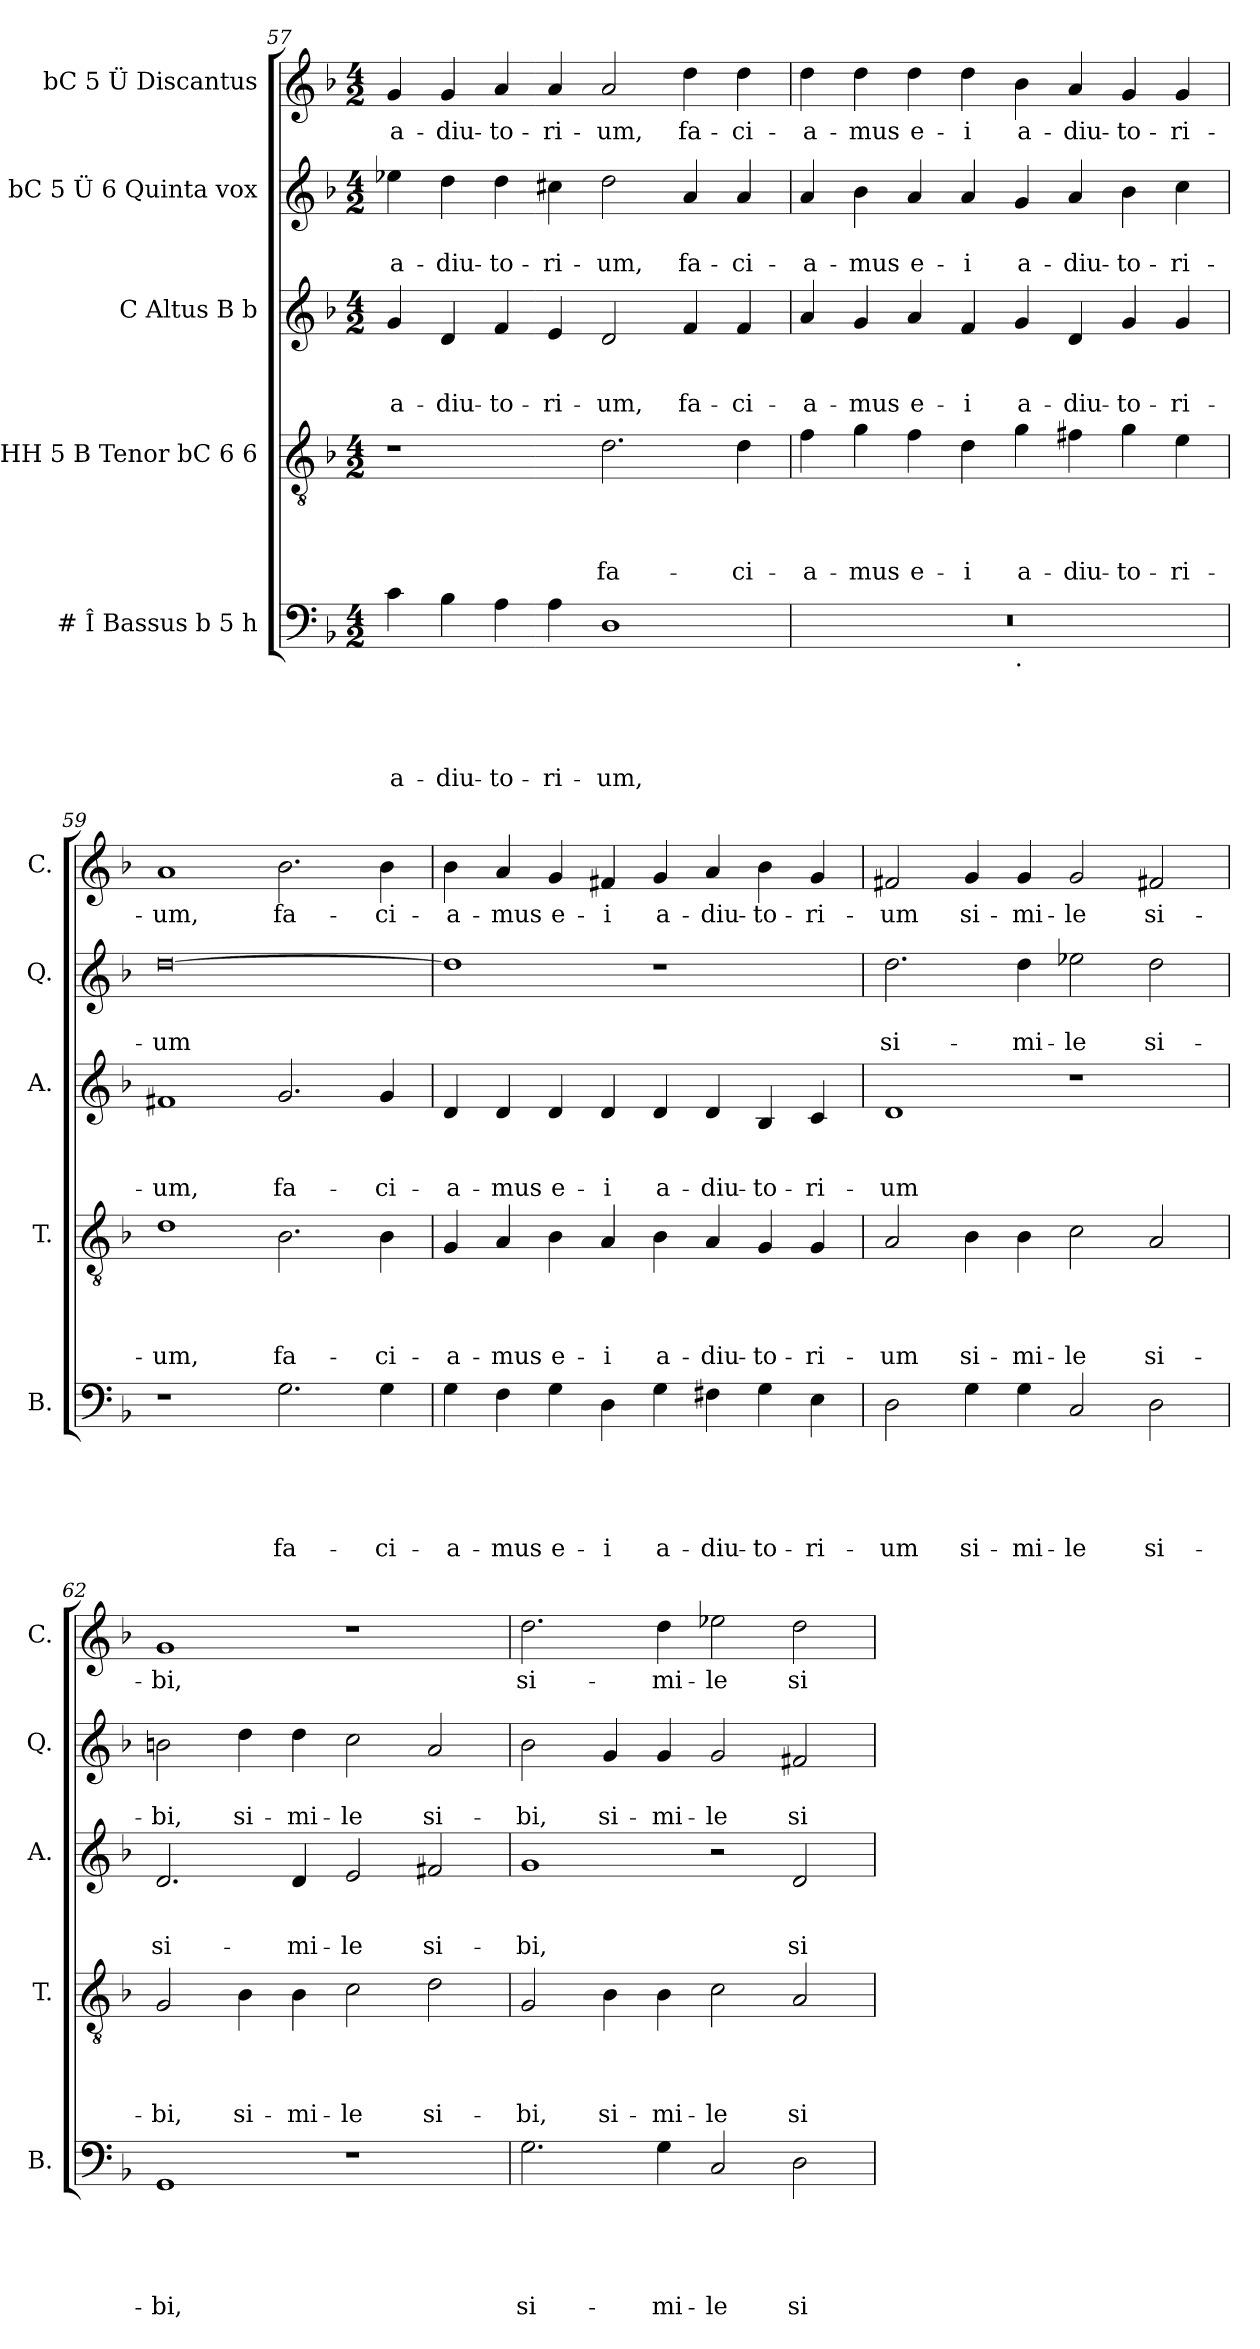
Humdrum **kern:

**kern	**text	**text	**text	**text	**text	**kern	**text	**text	**text	**text	**kern	**text	**text	**text	**kern	**text	**text	**kern	**text
*part5	*part5	*part5	*part5	*part5	*part5	*part4	*part4	*part4	*part4	*part4	*part3	*part3	*part3	*part3	*part2	*part2	*part2	*part1	*part1
*staff5	*staff5	*staff5	*staff5	*staff5	*staff5	*staff4	*staff4	*staff4	*staff4	*staff4	*staff3	*staff3	*staff3	*staff3	*staff2	*staff2	*staff2	*staff1	*staff1
*I"# Î Bassus b 5 h	*	*	*	*	*	*I"ú.HH 5 B Tenor bC 6 6	*	*	*	*	*I"C Altus B b	*	*	*	*I"bC 5 Ü 6 Quinta vox	*	*	*I"bC 5 Ü Discantus	*
*I'B.	*	*	*	*	*	*I'T.	*	*	*	*	*I'A.	*	*	*	*I'Q.	*	*	*I'C.	*
*clefF4	*	*	*	*	*	*clefGv2	*	*	*	*	*clefG2	*	*	*	*clefG2	*	*	*clefG2	*
*k[b-]	*	*	*	*	*	*k[b-]	*	*	*	*	*k[b-]	*	*	*	*k[b-]	*	*	*k[b-]	*
*F:	*	*	*	*	*	*F:	*	*	*	*	*F:	*	*	*	*F:	*	*	*F:	*
*M4/2	*	*	*	*	*	*M4/2	*	*	*	*	*M4/2	*	*	*	*M4/2	*	*	*M4/2	*
=57	=57	=57	=57	=57	=57	=57	=57	=57	=57	=57	=57	=57	=57	=57	=57	=57	=57	=57	=57
!	!	!	!	!	!LO:LY:b	!	!	!	!	!	!	!	!	!LO:LY:b	!	!	!LO:LY:b	!	!LO:LY:b
4c\	.	.	.	.	a-	1r	.	.	.	.	4g/	.	.	a-	4ee-X\	.	a-	4g/	a-
!	!	!	!	!	!LO:LY:b	!	!	!	!	!	!	!	!	!LO:LY:b	!	!	!LO:LY:b	!	!LO:LY:b
4B-\	.	.	.	.	-diu-	.	.	.	.	.	4d/	.	.	-diu-	4dd\	.	-diu-	4g/	-diu-
!	!	!	!	!	!LO:LY:b	!	!	!	!	!	!	!	!	!LO:LY:b	!	!	!LO:LY:b	!	!LO:LY:b
4A\	.	.	.	.	-to-	.	.	.	.	.	4f/	.	.	-to-	4dd\	.	-to-	4a/	-to-
!	!	!	!	!	!LO:LY:b	!	!	!	!	!	!	!	!	!LO:LY:b	!	!	!LO:LY:b	!	!LO:LY:b
4A\	.	.	.	.	-ri-	.	.	.	.	.	4e/	.	.	-ri-	4cc#X\	.	-ri-	4a/	-ri-
!	!	!	!	!	!LO:LY:b	!	!	!	!	!LO:LY:b	!	!	!	!LO:LY:b	!	!	!LO:LY:b	!	!LO:LY:b
1D	.	.	.	.	-um,	2.d\	.	.	.	fa-	2d/	.	.	-um,	2dd\	.	-um,	2a/	-um,
!	!	!	!	!	!	!	!	!	!	!	!	!	!	!LO:LY:b	!	!	!LO:LY:b	!	!LO:LY:b
.	.	.	.	.	.	.	.	.	.	.	4f/	.	.	fa-	4a/	.	fa-	4dd\	fa-
!	!	!	!	!	!	!	!	!	!	!LO:LY:b	!	!	!	!LO:LY:b	!	!	!LO:LY:b	!	!LO:LY:b
.	.	.	.	.	.	4d\	.	.	.	-ci-	4f/	.	.	-ci-	4a/	.	-ci-	4dd\	-ci-
=58	=58	=58	=58	=58	=58	=58	=58	=58	=58	=58	=58	=58	=58	=58	=58	=58	=58	=58	=58
!	!	!	!	!	!	!	!	!	!	!LO:LY:b	!	!	!	!LO:LY:b	!	!	!LO:LY:b	!	!LO:LY:b
*^	*	*	*	*	*	*	*	*	*	*	*	*	*	*	*	*	*	*	*
0r	1ryy	.	.	.	.	.	4f\	.	.	.	-a-	4a/	.	.	-a-	4a/	.	-a-	4dd\	-a-
!	!	!	!	!	!	!	!	!	!	!	!LO:LY:b	!	!	!	!LO:LY:b	!	!	!LO:LY:b	!	!LO:LY:b
.	.	.	.	.	.	.	4g\	.	.	.	-mus	4g/	.	.	-mus	4b-\	.	-mus	4dd\	-mus
!	!	!	!	!	!	!	!	!	!	!	!LO:LY:b	!	!	!	!LO:LY:b	!	!	!LO:LY:b	!	!LO:LY:b
.	.	.	.	.	.	.	4f\	.	.	.	e-	4a/	.	.	e-	4a/	.	e-	4dd\	e-
!	!	!	!	!	!	!	!	!	!	!	!LO:LY:b	!	!	!	!LO:LY:b	!	!	!LO:LY:b	!	!LO:LY:b
.	.	.	.	.	.	.	4d\	.	.	.	-i	4f/	.	.	-i	4a/	.	-i	4dd\	-i
!	!LO:TX:b:t=.	!	!	!	!	!	!	!	!	!	!	!	!	!	!	!	!	!	!	!
!	!	!	!	!	!	!	!	!	!	!	!LO:LY:b	!	!	!	!LO:LY:b	!	!	!LO:LY:b	!	!LO:LY:b
.	1ryy	.	.	.	.	.	4g\	.	.	.	a-	4g/	.	.	a-	4g/	.	a-	4b-\	a-
!	!	!	!	!	!	!	!	!	!	!	!LO:LY:b	!	!	!	!LO:LY:b	!	!	!LO:LY:b	!	!LO:LY:b
.	.	.	.	.	.	.	4f#X\	.	.	.	-diu-	4d/	.	.	-diu-	4a/	.	-diu-	4a/	-diu-
!	!	!	!	!	!	!	!	!	!	!	!LO:LY:b	!	!	!	!LO:LY:b	!	!	!LO:LY:b	!	!LO:LY:b
.	.	.	.	.	.	.	4g\	.	.	.	-to-	4g/	.	.	-to-	4b-\	.	-to-	4g/	-to-
!	!	!	!	!	!	!	!	!	!	!	!LO:LY:b	!	!	!	!LO:LY:b	!	!	!LO:LY:b	!	!LO:LY:b
.	.	.	.	.	.	.	4e\	.	.	.	-ri-	4g/	.	.	-ri-	4cc\	.	-ri-	4g/	-ri-
=59	=59	=59	=59	=59	=59	=59	=59	=59	=59	=59	=59	=59	=59	=59	=59	=59	=59	=59	=59	=59
!	!	!	!	!	!	!	!	!	!	!	!LO:LY:b	!	!	!	!LO:LY:b	!	!	!LO:LY:b	!	!LO:LY:b
*v	*v	*	*	*	*	*	*	*	*	*	*	*	*	*	*	*	*	*	*	*
1r	.	.	.	.	.	1d	.	.	.	-um,	1f#X	.	.	-um,	[>0dd	.	-um	1a	-um,
!	!	!	!	!	!LO:LY:b	!	!	!	!	!LO:LY:b	!	!	!	!LO:LY:b	!	!	!	!	!LO:LY:b
2.G\	.	.	.	.	fa-	2.B-\	.	.	.	fa-	2.g/	.	.	fa-	.	.	.	2.b-\	fa-
!	!	!	!	!	!LO:LY:b	!	!	!	!	!LO:LY:b	!	!	!	!LO:LY:b	!	!	!	!	!LO:LY:b
4G\	.	.	.	.	-ci-	4B-\	.	.	.	-ci-	4g/	.	.	-ci-	.	.	.	4b-\	-ci-
!!LO:PB:g=z
=60	=60	=60	=60	=60	=60	=60	=60	=60	=60	=60	=60	=60	=60	=60	=60	=60	=60	=60	=60
!	!	!	!	!	!LO:LY:b	!	!	!	!	!LO:LY:b	!	!	!	!LO:LY:b	!	!	!	!	!LO:LY:b
4G\	.	.	.	.	-a-	4G/	.	.	.	-a-	4d/	.	.	-a-	1dd]	.	.	4b-\	-a-
!	!	!	!	!	!LO:LY:b	!	!	!	!	!LO:LY:b	!	!	!	!LO:LY:b	!	!	!	!	!LO:LY:b
4F\	.	.	.	.	-mus	4A/	.	.	.	-mus	4d/	.	.	-mus	.	.	.	4a/	-mus
!	!	!	!	!	!LO:LY:b	!	!	!	!	!LO:LY:b	!	!	!	!LO:LY:b	!	!	!	!	!LO:LY:b
4G\	.	.	.	.	e-	4B-\	.	.	.	e-	4d/	.	.	e-	.	.	.	4g/	e-
!	!	!	!	!	!LO:LY:b	!	!	!	!	!LO:LY:b	!	!	!	!LO:LY:b	!	!	!	!	!LO:LY:b
4D\	.	.	.	.	-i	4A/	.	.	.	-i	4d/	.	.	-i	.	.	.	4f#X/	-i
!	!	!	!	!	!LO:LY:b	!	!	!	!	!LO:LY:b	!	!	!	!LO:LY:b	!	!	!	!	!LO:LY:b
4G\	.	.	.	.	a-	4B-\	.	.	.	a-	4d/	.	.	a-	1r	.	.	4g/	a-
!	!	!	!	!	!LO:LY:b	!	!	!	!	!LO:LY:b	!	!	!	!LO:LY:b	!	!	!	!	!LO:LY:b
4F#X\	.	.	.	.	-diu-	4A/	.	.	.	-diu-	4d/	.	.	-diu-	.	.	.	4a/	-diu-
!	!	!	!	!	!LO:LY:b	!	!	!	!	!LO:LY:b	!	!	!	!LO:LY:b	!	!	!	!	!LO:LY:b
4G\	.	.	.	.	-to-	4G/	.	.	.	-to-	4B-/	.	.	-to-	.	.	.	4b-\	-to-
!	!	!	!	!	!LO:LY:b	!	!	!	!	!LO:LY:b	!	!	!	!LO:LY:b	!	!	!	!	!LO:LY:b
4E\	.	.	.	.	-ri-	4G/	.	.	.	-ri-	4c/	.	.	-ri-	.	.	.	4g/	-ri-
=61	=61	=61	=61	=61	=61	=61	=61	=61	=61	=61	=61	=61	=61	=61	=61	=61	=61	=61	=61
!	!	!	!	!	!LO:LY:b	!	!	!	!	!LO:LY:b	!	!	!	!LO:LY:b	!	!	!LO:LY:b	!	!LO:LY:b
2D\	.	.	.	.	-um	2A/	.	.	.	-um	1d	.	.	-um	2.dd\	.	si-	2f#X/	-um
!	!	!	!	!	!LO:LY:b	!	!	!	!	!LO:LY:b	!	!	!	!	!	!	!	!	!LO:LY:b
4G\	.	.	.	.	si-	4B-\	.	.	.	si-	.	.	.	.	.	.	.	4g/	si-
!	!	!	!	!	!LO:LY:b	!	!	!	!	!LO:LY:b	!	!	!	!	!	!	!LO:LY:b	!	!LO:LY:b
4G\	.	.	.	.	-mi-	4B-\	.	.	.	-mi-	.	.	.	.	4dd\	.	-mi-	4g/	-mi-
!	!	!	!	!	!LO:LY:b	!	!	!	!	!LO:LY:b	!	!	!	!	!	!	!LO:LY:b	!	!LO:LY:b
2C/	.	.	.	.	-le	2c\	.	.	.	-le	1r	.	.	.	2ee-X\	.	-le	2g/	-le
!	!	!	!	!	!LO:LY:b	!	!	!	!	!LO:LY:b	!	!	!	!	!	!	!LO:LY:b	!	!LO:LY:b
2D\	.	.	.	.	si-	2A/	.	.	.	si-	.	.	.	.	2dd\	.	si-	2f#X/	si-
=62	=62	=62	=62	=62	=62	=62	=62	=62	=62	=62	=62	=62	=62	=62	=62	=62	=62	=62	=62
!	!	!	!	!	!LO:LY:b	!	!	!	!	!LO:LY:b	!	!	!	!LO:LY:b	!	!	!LO:LY:b	!	!LO:LY:b
1GG	.	.	.	.	-bi,	2G/	.	.	.	-bi,	2.d/	.	.	si-	2bn\	.	-bi,	1g	-bi,
!	!	!	!	!	!	!	!	!	!	!LO:LY:b	!	!	!	!	!	!	!LO:LY:b	!	!
.	.	.	.	.	.	4B-\	.	.	.	si-	.	.	.	.	4dd\	.	si-	.	.
!	!	!	!	!	!	!	!	!	!	!LO:LY:b	!	!	!	!LO:LY:b	!	!	!LO:LY:b	!	!
.	.	.	.	.	.	4B-\	.	.	.	-mi-	4d/	.	.	-mi-	4dd\	.	-mi-	.	.
!	!	!	!	!	!	!	!	!	!	!LO:LY:b	!	!	!	!LO:LY:b	!	!	!LO:LY:b	!	!
1r	.	.	.	.	.	2c\	.	.	.	-le	2e/	.	.	-le	2cc\	.	-le	1r	.
!	!	!	!	!	!	!	!	!	!	!LO:LY:b	!	!	!	!LO:LY:b	!	!	!LO:LY:b	!	!
.	.	.	.	.	.	2d\	.	.	.	si-	2f#X/	.	.	si-	2a/	.	si-	.	.
=63	=63	=63	=63	=63	=63	=63	=63	=63	=63	=63	=63	=63	=63	=63	=63	=63	=63	=63	=63
!	!	!	!	!	!LO:LY:b	!	!	!	!	!LO:LY:b	!	!	!	!LO:LY:b	!	!	!LO:LY:b	!	!LO:LY:b
2.G\	.	.	.	.	si-	2G/	.	.	.	-bi,	1g	.	.	-bi,	2b-\	.	-bi,	2.dd\	si-
!	!	!	!	!	!	!	!	!	!	!LO:LY:b	!	!	!	!	!	!	!LO:LY:b	!	!
.	.	.	.	.	.	4B-\	.	.	.	si-	.	.	.	.	4g/	.	si-	.	.
!	!	!	!	!	!LO:LY:b	!	!	!	!	!LO:LY:b	!	!	!	!	!	!	!LO:LY:b	!	!LO:LY:b
4G\	.	.	.	.	-mi-	4B-\	.	.	.	-mi-	.	.	.	.	4g/	.	-mi-	4dd\	-mi-
!	!	!	!	!	!LO:LY:b	!	!	!	!	!LO:LY:b	!	!	!	!	!	!	!LO:LY:b	!	!LO:LY:b
2C/	.	.	.	.	-le	2c\	.	.	.	-le	2r	.	.	.	2g/	.	-le	2ee-X\	-le
!	!	!	!	!	!LO:LY:b	!	!	!	!	!LO:LY:b	!	!	!	!LO:LY:b	!	!	!LO:LY:b	!	!LO:LY:b
2D\	.	.	.	.	si-	2A/	.	.	.	si-	2d/	.	.	si-	2f#X/	.	si-	2dd\	si-
=	=	=	=	=	=	=	=	=	=	=	=	=	=	=	=	=	=	=	=
*-	*-	*-	*-	*-	*-	*-	*-	*-	*-	*-	*-	*-	*-	*-	*-	*-	*-	*-	*-
